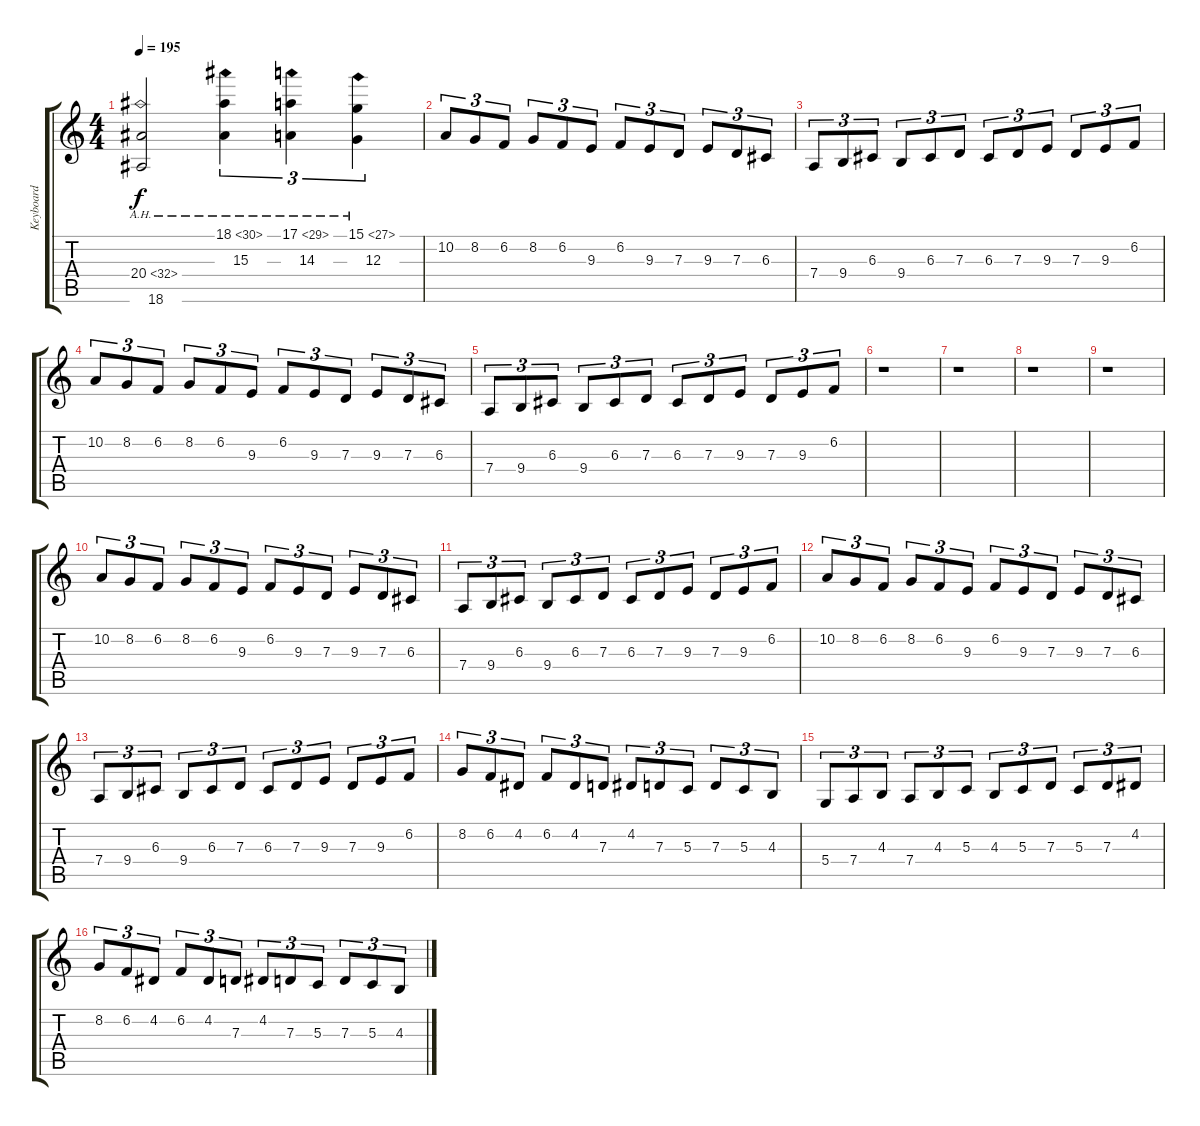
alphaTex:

\track ("Keyboard" "Keyboard") {instrument brightacousticpiano}
\staff {score tabs}
\tuning (E4 B3 G3 D3 A2 E2) {hide}
\ts (4 4)
\tempo 195
\clef g2
\ks aminor
(20.4{ah 12} 18.6).2{dy f} (18.1{ah 12} 15.3).4{tu (3 2)} (17.1{ah 12} 14.3).4{tu (3 2)} (15.1{ah 12} 12.3).4{tu (3 2)} |
\section ("" "")
10.2.8{tu (3 2) volume 10 instrument harpsichord} 8.2.8{tu (3 2)} 6.2.8{tu (3 2)} 8.2.8{tu (3 2)} 6.2.8{tu (3 2)} 9.3.8{tu (3 2)} 6.2.8{tu (3 2)} 9.3.8{tu (3 2)} 7.3.8{tu (3 2)} 9.3.8{tu (3 2)} 7.3.8{tu (3 2)} 6.3.8{tu (3 2)} |
7.4.8{tu (3 2)} 9.4.8{tu (3 2)} 6.3.8{tu (3 2)} 9.4.8{tu (3 2)} 6.3.8{tu (3 2)} 7.3.8{tu (3 2)} 6.3.8{tu (3 2)} 7.3.8{tu (3 2)} 9.3.8{tu (3 2)} 7.3.8{tu (3 2)} 9.3.8{tu (3 2)} 6.2.8{tu (3 2)} |
10.2.8{tu (3 2)} 8.2.8{tu (3 2)} 6.2.8{tu (3 2)} 8.2.8{tu (3 2)} 6.2.8{tu (3 2)} 9.3.8{tu (3 2)} 6.2.8{tu (3 2)} 9.3.8{tu (3 2)} 7.3.8{tu (3 2)} 9.3.8{tu (3 2)} 7.3.8{tu (3 2)} 6.3.8{tu (3 2)} |
7.4.8{tu (3 2)} 9.4.8{tu (3 2)} 6.3.8{tu (3 2)} 9.4.8{tu (3 2)} 6.3.8{tu (3 2)} 7.3.8{tu (3 2)} 6.3.8{tu (3 2)} 7.3.8{tu (3 2)} 9.3.8{tu (3 2)} 7.3.8{tu (3 2)} 9.3.8{tu (3 2)} 6.2.8{tu (3 2)} |
r.1 |
r.1 |
r.1 |
r.1 |
\section ("" "")
10.2.8{tu (3 2)} 8.2.8{tu (3 2)} 6.2.8{tu (3 2)} 8.2.8{tu (3 2)} 6.2.8{tu (3 2)} 9.3.8{tu (3 2)} 6.2.8{tu (3 2)} 9.3.8{tu (3 2)} 7.3.8{tu (3 2)} 9.3.8{tu (3 2)} 7.3.8{tu (3 2)} 6.3.8{tu (3 2)} |
7.4.8{tu (3 2)} 9.4.8{tu (3 2)} 6.3.8{tu (3 2)} 9.4.8{tu (3 2)} 6.3.8{tu (3 2)} 7.3.8{tu (3 2)} 6.3.8{tu (3 2)} 7.3.8{tu (3 2)} 9.3.8{tu (3 2)} 7.3.8{tu (3 2)} 9.3.8{tu (3 2)} 6.2.8{tu (3 2)} |
10.2.8{tu (3 2)} 8.2.8{tu (3 2)} 6.2.8{tu (3 2)} 8.2.8{tu (3 2)} 6.2.8{tu (3 2)} 9.3.8{tu (3 2)} 6.2.8{tu (3 2)} 9.3.8{tu (3 2)} 7.3.8{tu (3 2)} 9.3.8{tu (3 2)} 7.3.8{tu (3 2)} 6.3.8{tu (3 2)} |
7.4.8{tu (3 2)} 9.4.8{tu (3 2)} 6.3.8{tu (3 2)} 9.4.8{tu (3 2)} 6.3.8{tu (3 2)} 7.3.8{tu (3 2)} 6.3.8{tu (3 2)} 7.3.8{tu (3 2)} 9.3.8{tu (3 2)} 7.3.8{tu (3 2)} 9.3.8{tu (3 2)} 6.2.8{tu (3 2)} |
8.2.8{tu (3 2)} 6.2.8{tu (3 2)} 4.2.8{tu (3 2)} 6.2.8{tu (3 2)} 4.2.8{tu (3 2)} 7.3.8{tu (3 2)} 4.2.8{tu (3 2)} 7.3.8{tu (3 2)} 5.3.8{tu (3 2)} 7.3.8{tu (3 2)} 5.3.8{tu (3 2)} 4.3.8{tu (3 2)} |
5.4.8{tu (3 2)} 7.4.8{tu (3 2)} 4.3.8{tu (3 2)} 7.4.8{tu (3 2)} 4.3.8{tu (3 2)} 5.3.8{tu (3 2)} 4.3.8{tu (3 2)} 5.3.8{tu (3 2)} 7.3.8{tu (3 2)} 5.3.8{tu (3 2)} 7.3.8{tu (3 2)} 4.2.8{tu (3 2)} |
8.2.8{tu (3 2)} 6.2.8{tu (3 2)} 4.2.8{tu (3 2)} 6.2.8{tu (3 2)} 4.2.8{tu (3 2)} 7.3.8{tu (3 2)} 4.2.8{tu (3 2)} 7.3.8{tu (3 2)} 5.3.8{tu (3 2)} 7.3.8{tu (3 2)} 5.3.8{tu (3 2)} 4.3.8{tu (3 2)}
